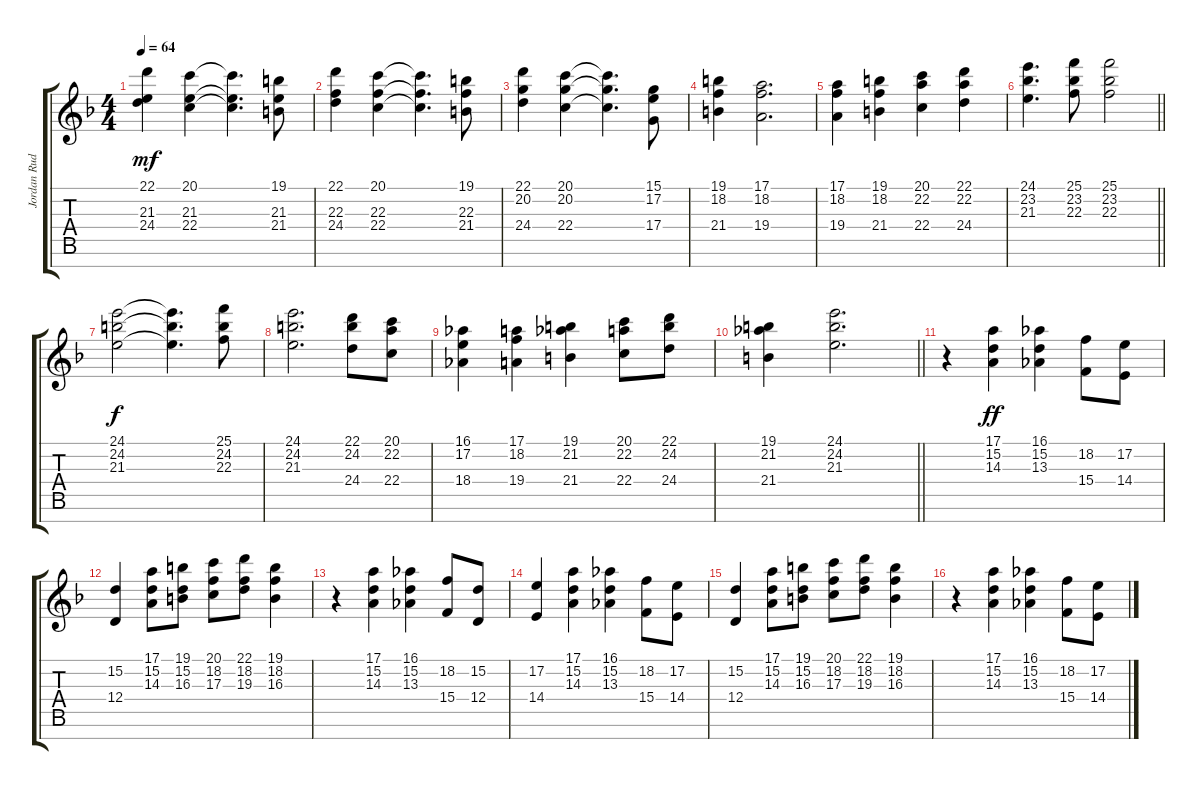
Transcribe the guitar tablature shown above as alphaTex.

\track ("Jordan Rudess - Keyboard" "Jordan Rud") {instrument acousticgrandpiano}
\staff {score tabs}
\tuning (E4 B3 G3 D3 A2 E2 B1) {hide}
\ts (4 4)
\tempo 64
\clef g2
\ks dminor
(22.1 21.3 24.4).4{dy mf} (20.1 21.3 22.4).4 (20.1{t} 21.3{t} 22.4{t}).4{d} (19.1 21.3 21.4).8 |
(22.1 22.3 24.4).4 (20.1 22.3 22.4).4 (20.1{t} 22.3{t} 22.4{t}).4{d} (19.1 22.3 21.4).8 |
(22.1 20.2 24.4).4 (20.1 20.2 22.4).4 (20.1{t} 20.2{t} 22.4{t}).4{d} (15.1 17.2 17.4).8 |
(19.1 18.2 21.4).4 (17.1 18.2 19.4).2{d} |
(17.1 18.2 19.4).4 (19.1 18.2 21.4).4 (20.1 22.2 22.4).4 (22.1 22.2 24.4).4 |
\barLineRight lightlight
(24.1 23.2 21.3).4{d} (25.1 23.2 22.3).8 (25.1 23.2 22.3).2 |
(24.1 24.2 21.3).2{dy f} (24.1{t} 24.2{t} 21.3{t}).4{d} (25.1 24.2 22.3).8 |
(24.1 24.2 21.3).2{d} (22.1 24.2 24.4).8 (20.1 22.2 22.4).8 |
(16.1 17.2 18.4).4 (17.1 18.2 19.4).4 (19.1 21.2 21.4).4 (20.1 22.2 22.4).8 (22.1 24.2 24.4).8 |
\barLineRight lightlight
(19.1 21.2 21.4).4 (24.1 24.2 21.3).2{d} |
r.4 (17.1 15.2 14.3).4{dy ff} (16.1 15.2 13.3).4 (18.2 15.4).8 (17.2 14.4).8 |
(15.2 12.4).4 (17.1 15.2 14.3).8 (19.1 15.2 16.3).8 (20.1 18.2 17.3).8 (22.1 18.2 19.3).8 (19.1 18.2 16.3).4 |
r.4 (17.1 15.2 14.3).4 (16.1 15.2 13.3).4 (18.2 15.4).8 (15.2 12.4).8 |
(17.2 14.4).4 (17.1 15.2 14.3).4 (16.1 15.2 13.3).4 (18.2 15.4).8 (17.2 14.4).8 |
(15.2 12.4).4 (17.1 15.2 14.3).8 (19.1 15.2 16.3).8 (20.1 18.2 17.3).8 (22.1 18.2 19.3).8 (19.1 18.2 16.3).4 |
r.4 (17.1 15.2 14.3).4 (16.1 15.2 13.3).4 (18.2 15.4).8 (17.2 14.4).8
